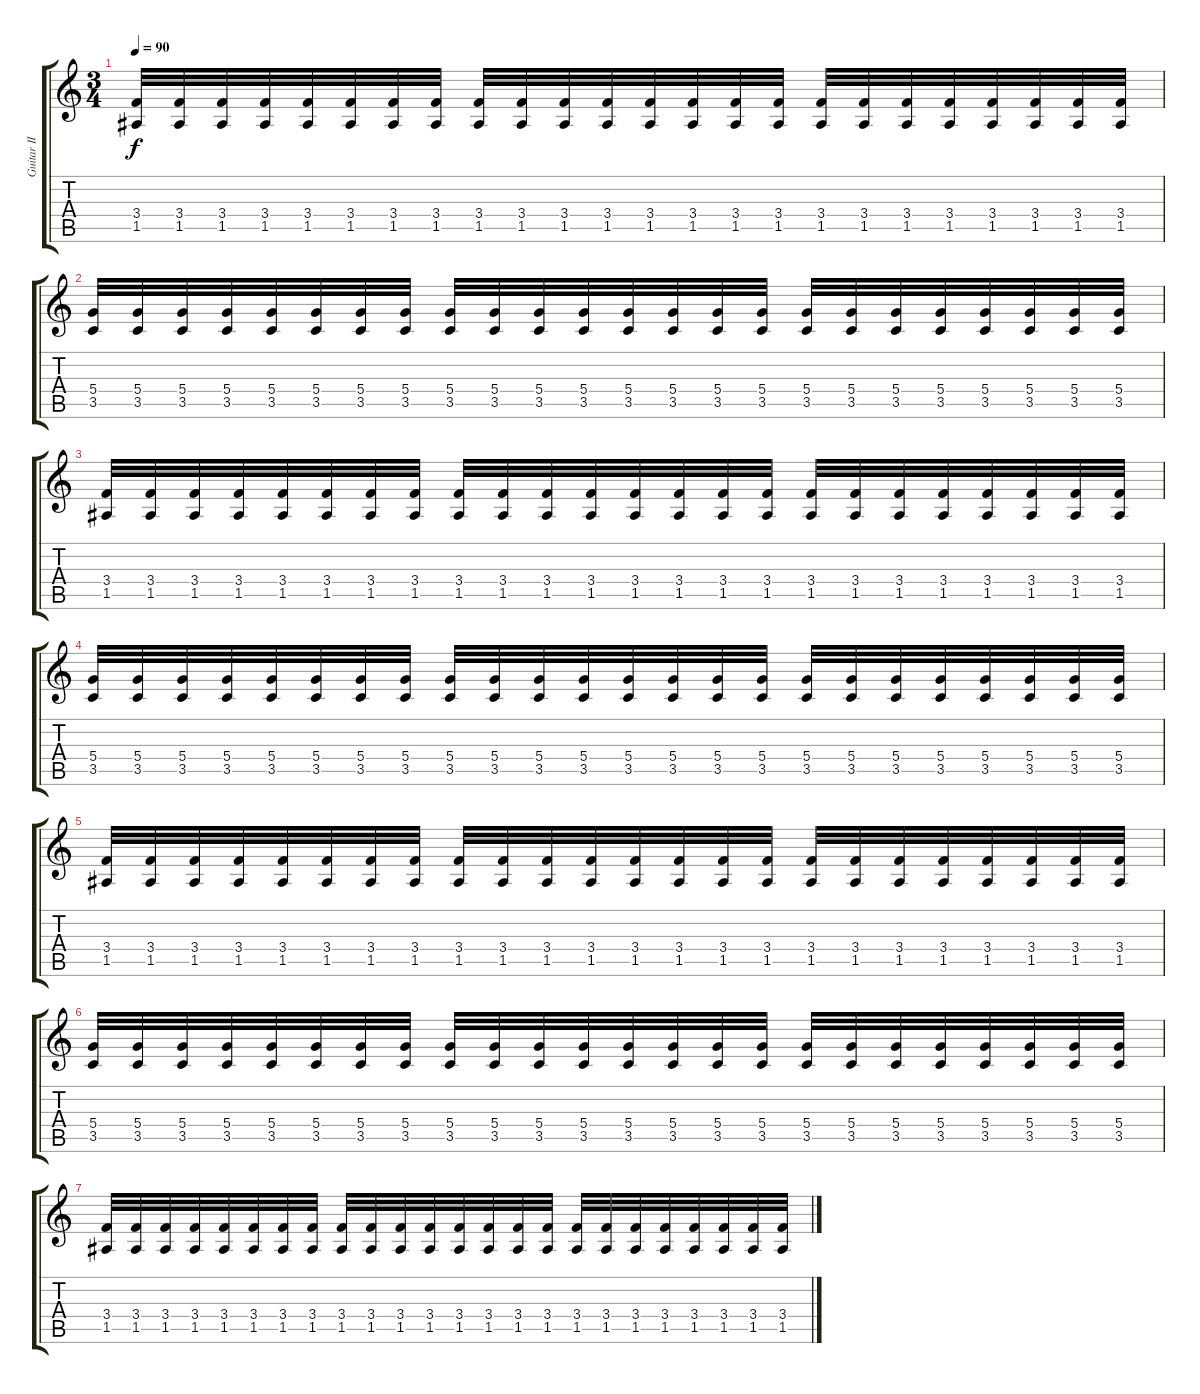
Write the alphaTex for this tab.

\track ("Guitar II" "Guitar II") {instrument distortionguitar}
\staff {score tabs}
\tuning (E4 B3 G3 D3 A2 E2) {hide}
\ts (3 4)
\tempo 90
\clef g2
\ks c
(3.4 1.5).32{dy f} (3.4 1.5).32 (3.4 1.5).32 (3.4 1.5).32 (3.4 1.5).32 (3.4 1.5).32 (3.4 1.5).32 (3.4 1.5).32 (3.4 1.5).32 (3.4 1.5).32 (3.4 1.5).32 (3.4 1.5).32 (3.4 1.5).32 (3.4 1.5).32 (3.4 1.5).32 (3.4 1.5).32 (3.4 1.5).32 (3.4 1.5).32 (3.4 1.5).32 (3.4 1.5).32 (3.4 1.5).32 (3.4 1.5).32 (3.4 1.5).32 (3.4 1.5).32 |
(5.4 3.5).32 (5.4 3.5).32 (5.4 3.5).32 (5.4 3.5).32 (5.4 3.5).32 (5.4 3.5).32 (5.4 3.5).32 (5.4 3.5).32 (5.4 3.5).32 (5.4 3.5).32 (5.4 3.5).32 (5.4 3.5).32 (5.4 3.5).32 (5.4 3.5).32 (5.4 3.5).32 (5.4 3.5).32 (5.4 3.5).32 (5.4 3.5).32 (5.4 3.5).32 (5.4 3.5).32 (5.4 3.5).32 (5.4 3.5).32 (5.4 3.5).32 (5.4 3.5).32 |
(3.4 1.5).32 (3.4 1.5).32 (3.4 1.5).32 (3.4 1.5).32 (3.4 1.5).32 (3.4 1.5).32 (3.4 1.5).32 (3.4 1.5).32 (3.4 1.5).32 (3.4 1.5).32 (3.4 1.5).32 (3.4 1.5).32 (3.4 1.5).32 (3.4 1.5).32 (3.4 1.5).32 (3.4 1.5).32 (3.4 1.5).32 (3.4 1.5).32 (3.4 1.5).32 (3.4 1.5).32 (3.4 1.5).32 (3.4 1.5).32 (3.4 1.5).32 (3.4 1.5).32 |
(5.4 3.5).32{volume 0} (5.4 3.5).32 (5.4 3.5).32 (5.4 3.5).32 (5.4 3.5).32 (5.4 3.5).32 (5.4 3.5).32 (5.4 3.5).32 (5.4 3.5).32 (5.4 3.5).32 (5.4 3.5).32 (5.4 3.5).32 (5.4 3.5).32 (5.4 3.5).32 (5.4 3.5).32 (5.4 3.5).32 (5.4 3.5).32 (5.4 3.5).32 (5.4 3.5).32 (5.4 3.5).32 (5.4 3.5).32 (5.4 3.5).32 (5.4 3.5).32 (5.4 3.5).32 |
(3.4 1.5).32 (3.4 1.5).32 (3.4 1.5).32 (3.4 1.5).32 (3.4 1.5).32 (3.4 1.5).32 (3.4 1.5).32 (3.4 1.5).32 (3.4 1.5).32 (3.4 1.5).32 (3.4 1.5).32 (3.4 1.5).32 (3.4 1.5).32 (3.4 1.5).32 (3.4 1.5).32 (3.4 1.5).32 (3.4 1.5).32 (3.4 1.5).32 (3.4 1.5).32 (3.4 1.5).32 (3.4 1.5).32 (3.4 1.5).32 (3.4 1.5).32 (3.4 1.5).32 |
(5.4 3.5).32 (5.4 3.5).32 (5.4 3.5).32 (5.4 3.5).32 (5.4 3.5).32 (5.4 3.5).32 (5.4 3.5).32 (5.4 3.5).32 (5.4 3.5).32 (5.4 3.5).32 (5.4 3.5).32 (5.4 3.5).32 (5.4 3.5).32 (5.4 3.5).32 (5.4 3.5).32 (5.4 3.5).32 (5.4 3.5).32 (5.4 3.5).32 (5.4 3.5).32 (5.4 3.5).32 (5.4 3.5).32 (5.4 3.5).32 (5.4 3.5).32 (5.4 3.5).32 |
(3.4 1.5).32 (3.4 1.5).32 (3.4 1.5).32 (3.4 1.5).32 (3.4 1.5).32 (3.4 1.5).32 (3.4 1.5).32 (3.4 1.5).32 (3.4 1.5).32 (3.4 1.5).32 (3.4 1.5).32 (3.4 1.5).32 (3.4 1.5).32 (3.4 1.5).32 (3.4 1.5).32 (3.4 1.5).32 (3.4 1.5).32 (3.4 1.5).32 (3.4 1.5).32 (3.4 1.5).32 (3.4 1.5).32 (3.4 1.5).32 (3.4 1.5).32 (3.4 1.5).32
